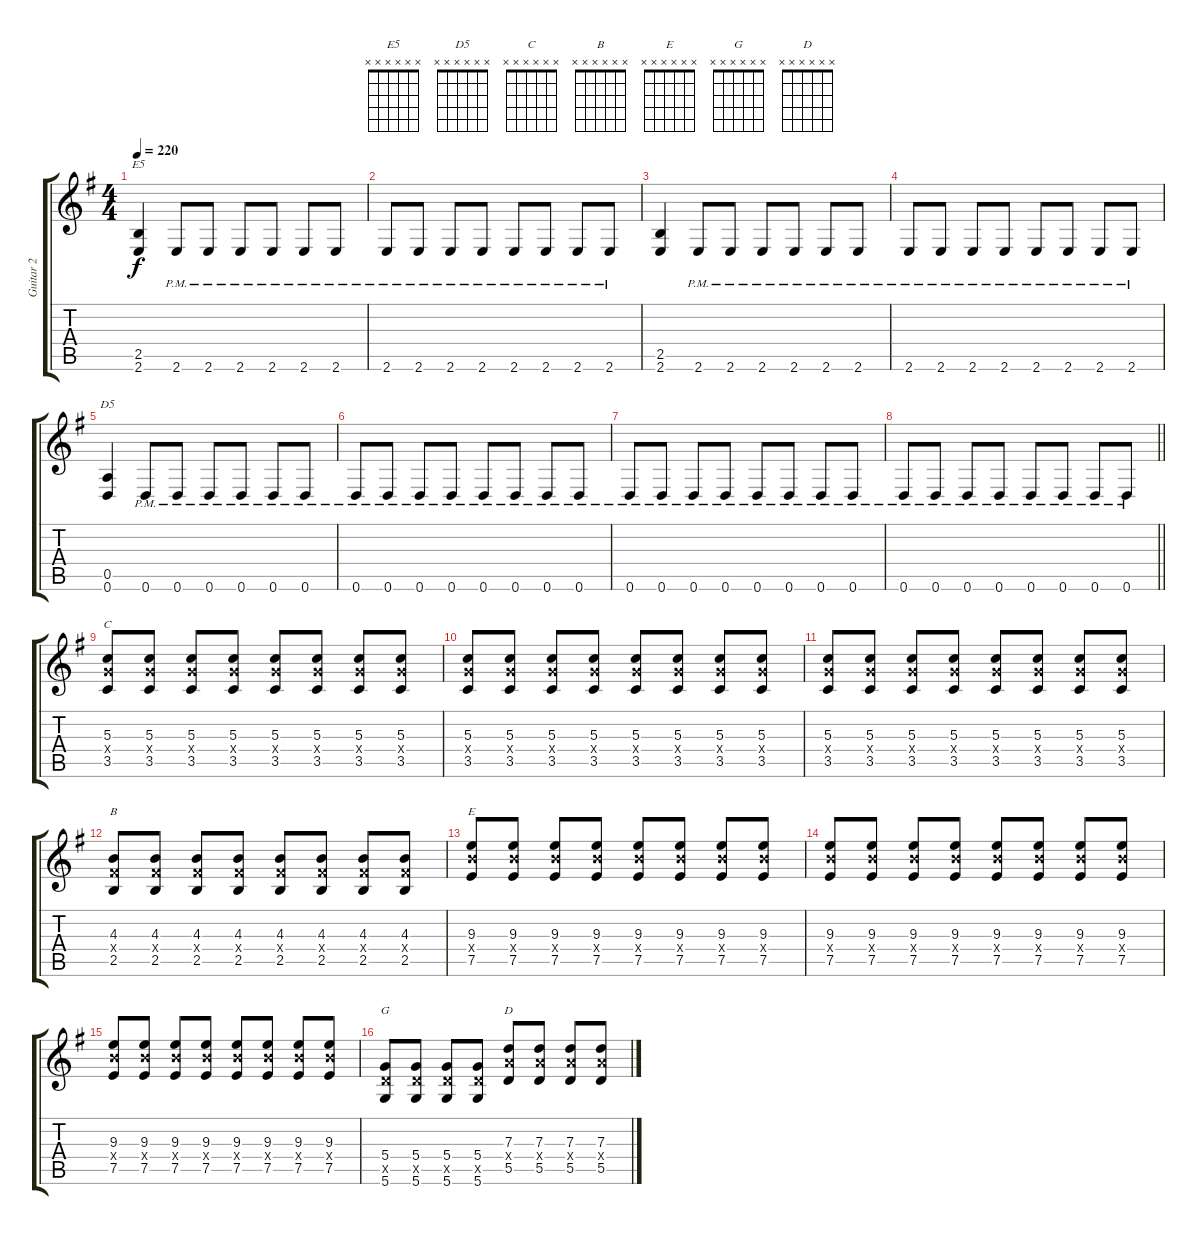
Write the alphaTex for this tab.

\track ("Guitar 2" "Guitar 2") {instrument distortionguitar}
\staff {score tabs}
\tuning (E4 B3 G3 D3 A2 D2) {hide}
\chord ("E5" x x x x x x)
\chord ("D5" x x x x x x)
\chord ("C" x x x x x x)
\chord ("B" x x x x x x)
\chord ("E" x x x x x x)
\chord ("G" x x x x x x)
\chord ("D" x x x x x x)
\ts (4 4)
\tempo 220
\clef g2
\ks eminor
(2.5 2.6).4{ch "E5" dy f} 2.6{pm}.8 2.6{pm}.8 2.6{pm}.8 2.6{pm}.8 2.6{pm}.8 2.6{pm}.8 |
2.6{pm}.8 2.6{pm}.8 2.6{pm}.8 2.6{pm}.8 2.6{pm}.8 2.6{pm}.8 2.6{pm}.8 2.6{pm}.8 |
(2.5 2.6).4 2.6{pm}.8 2.6{pm}.8 2.6{pm}.8 2.6{pm}.8 2.6{pm}.8 2.6{pm}.8 |
2.6{pm}.8 2.6{pm}.8 2.6{pm}.8 2.6{pm}.8 2.6{pm}.8 2.6{pm}.8 2.6{pm}.8 2.6{pm}.8 |
(0.5 0.6).4{ch "D5"} 0.6{pm}.8 0.6{pm}.8 0.6{pm}.8 0.6{pm}.8 0.6{pm}.8 0.6{pm}.8 |
0.6{pm}.8 0.6{pm}.8 0.6{pm}.8 0.6{pm}.8 0.6{pm}.8 0.6{pm}.8 0.6{pm}.8 0.6{pm}.8 |
0.6{pm}.8 0.6{pm}.8 0.6{pm}.8 0.6{pm}.8 0.6{pm}.8 0.6{pm}.8 0.6{pm}.8 0.6{pm}.8 |
\barLineRight lightlight
0.6{pm}.8 0.6{pm}.8 0.6{pm}.8 0.6{pm}.8 0.6{pm}.8 0.6{pm}.8 0.6{pm}.8 0.6{pm}.8 |
(5.3 5.4{x} 3.5).8{ch "C"} (5.3 5.4{x} 3.5).8 (5.3 5.4{x} 3.5).8 (5.3 5.4{x} 3.5).8 (5.3 5.4{x} 3.5).8 (5.3 5.4{x} 3.5).8 (5.3 5.4{x} 3.5).8 (5.3 5.4{x} 3.5).8 |
(5.3 5.4{x} 3.5).8 (5.3 5.4{x} 3.5).8 (5.3 5.4{x} 3.5).8 (5.3 5.4{x} 3.5).8 (5.3 5.4{x} 3.5).8 (5.3 5.4{x} 3.5).8 (5.3 5.4{x} 3.5).8 (5.3 5.4{x} 3.5).8 |
(5.3 5.4{x} 3.5).8 (5.3 5.4{x} 3.5).8 (5.3 5.4{x} 3.5).8 (5.3 5.4{x} 3.5).8 (5.3 5.4{x} 3.5).8 (5.3 5.4{x} 3.5).8 (5.3 5.4{x} 3.5).8 (5.3 5.4{x} 3.5).8 |
(4.3 4.4{x} 2.5).8{ch "B"} (4.3 4.4{x} 2.5).8 (4.3 4.4{x} 2.5).8 (4.3 4.4{x} 2.5).8 (4.3 4.4{x} 2.5).8 (4.3 4.4{x} 2.5).8 (4.3 4.4{x} 2.5).8 (4.3 4.4{x} 2.5).8 |
(9.3 9.4{x} 7.5).8{ch "E"} (9.3 9.4{x} 7.5).8 (9.3 9.4{x} 7.5).8 (9.3 9.4{x} 7.5).8 (9.3 9.4{x} 7.5).8 (9.3 9.4{x} 7.5).8 (9.3 9.4{x} 7.5).8 (9.3 9.4{x} 7.5).8 |
(9.3 9.4{x} 7.5).8 (9.3 9.4{x} 7.5).8 (9.3 9.4{x} 7.5).8 (9.3 9.4{x} 7.5).8 (9.3 9.4{x} 7.5).8 (9.3 9.4{x} 7.5).8 (9.3 9.4{x} 7.5).8 (9.3 9.4{x} 7.5).8 |
(9.3 9.4{x} 7.5).8 (9.3 9.4{x} 7.5).8 (9.3 9.4{x} 7.5).8 (9.3 9.4{x} 7.5).8 (9.3 9.4{x} 7.5).8 (9.3 9.4{x} 7.5).8 (9.3 9.4{x} 7.5).8 (9.3 9.4{x} 7.5).8 |
(5.4 5.5{x} 5.6).8{ch "G"} (5.4 5.5{x} 5.6).8 (5.4 5.5{x} 5.6).8 (5.4 5.5{x} 5.6).8 (7.3 7.4{x} 5.5).8{ch "D"} (7.3 7.4{x} 5.5).8 (7.3 7.4{x} 5.5).8 (7.3 7.4{x} 5.5).8
